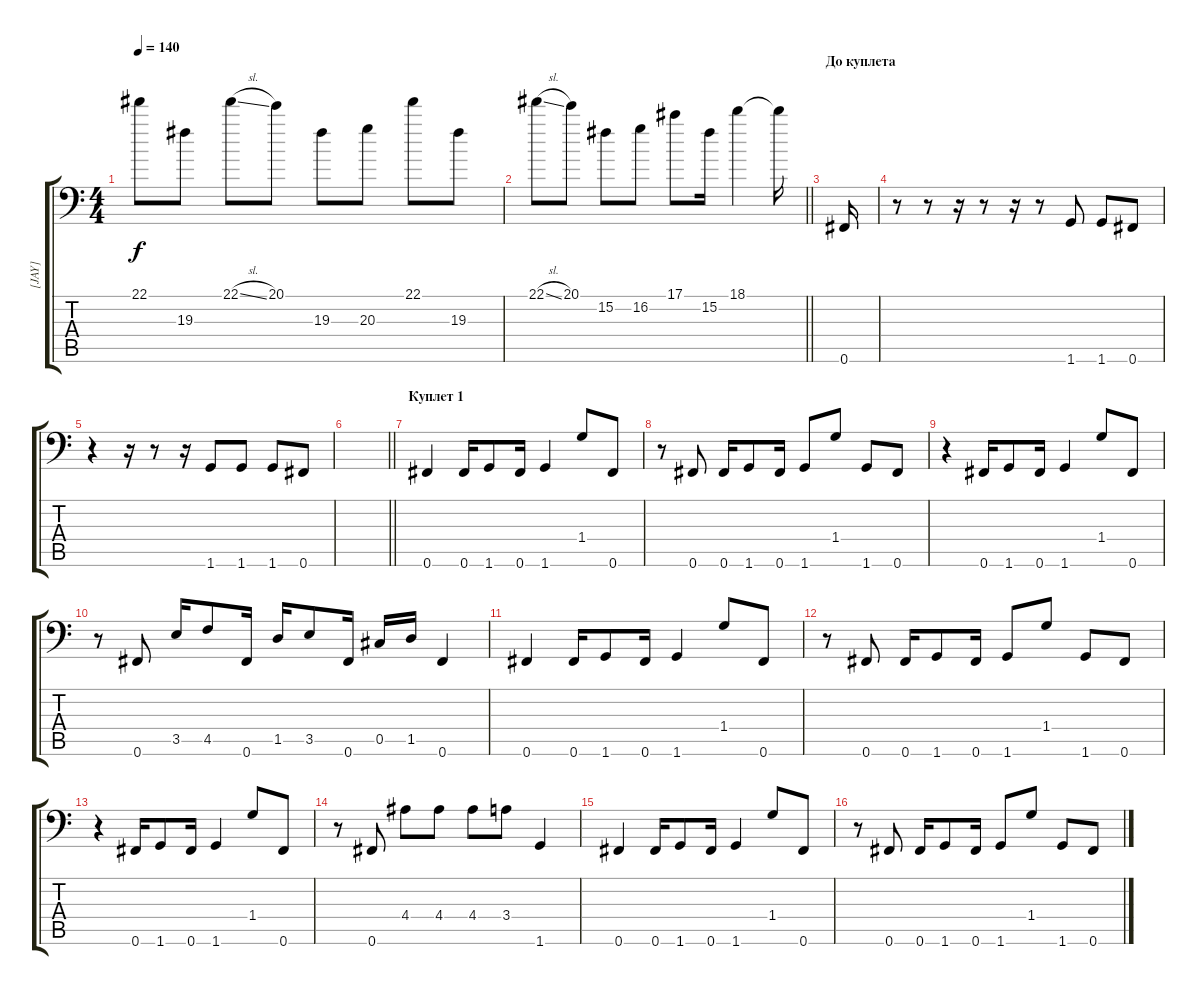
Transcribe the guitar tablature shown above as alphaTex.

\track ("[JAY]" "[JAY]") {instrument overdrivenguitar}
\staff {score tabs}
\tuning (Ab3 Eb3 B2 Gb2 Db2 Gb1) {hide}
\ts (4 4)
\tempo 140
\clef f4
\ks c
22.1.8{dy f} 19.3.8 22.1{sl}.8 20.1.8 19.3.8 20.3.8 22.1.8 19.3.8 |
\barLineRight lightlight
22.1{sl}.8 20.1.8 15.2.8 16.2.8 17.1.8 15.2.16 18.1.4 18.1{t}.16 |
\section ("" "До куплета")
0.6.16 |
r.8 r.8 r.16 r.8 r.16 r.8 1.6.8 1.6.8 0.6.8 |
r.4 r.16 r.8 r.16 1.6.8 1.6.8 1.6.8 0.6.8 |
\barLineRight lightlight
|
\section ("" "Куплет 1")
0.6.4 0.6.16 1.6.8 0.6.16 1.6.4 1.4.8 0.6.8 |
r.8 0.6.8 0.6.16 1.6.8 0.6.16 1.6.8 1.4.8 1.6.8 0.6.8 |
r.4 0.6.16 1.6.8 0.6.16 1.6.4 1.4.8 0.6.8 |
r.8 0.6.8 3.5.16 4.5.8 0.6.16 1.5.16 3.5.8 0.6.16 0.5.16 1.5.16 0.6.4 |
0.6.4 0.6.16 1.6.8 0.6.16 1.6.4 1.4.8 0.6.8 |
r.8 0.6.8 0.6.16 1.6.8 0.6.16 1.6.8 1.4.8 1.6.8 0.6.8 |
r.4 0.6.16 1.6.8 0.6.16 1.6.4 1.4.8 0.6.8 |
r.8 0.6.8 4.4.8 4.4.8 4.4.8 3.4.8 1.6.4 |
0.6.4 0.6.16 1.6.8 0.6.16 1.6.4 1.4.8 0.6.8 |
r.8 0.6.8 0.6.16 1.6.8 0.6.16 1.6.8 1.4.8 1.6.8 0.6.8
